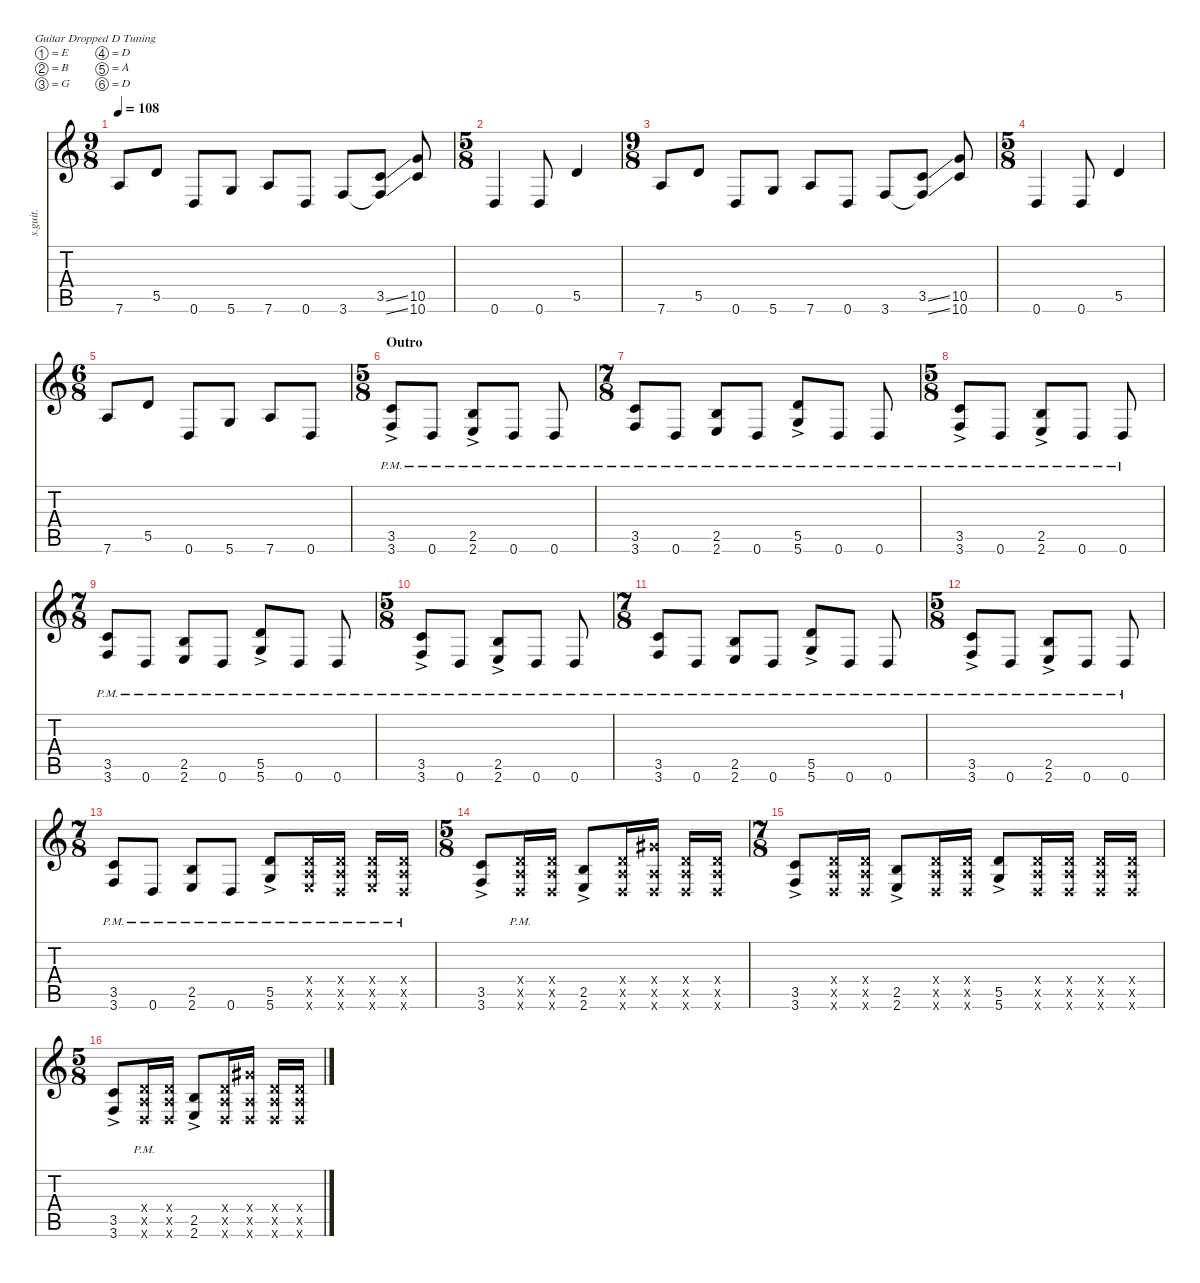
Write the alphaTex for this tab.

\defaultSystemsLayout 4
\hideDynamics
\bracketExtendMode nobrackets
\track ("Adam Jones (Guitar II)" "s.guit.") {instrument distortionguitar}
\staff {score tabs}
\tuning (E4 B3 G3 D3 A2 D2)
\ts (9 8)
\beaming (8 2 2 2 2)
\tempo 108
\clef g2
\ks c
7.6.8{lyrics (0 "") lyrics (1 "") lyrics (2 "") lyrics (3 "") lyrics (4 "") dy f} 5.5.8{lyrics (0 "") lyrics (1 "") lyrics (2 "") lyrics (3 "") lyrics (4 "")} 0.6.8{lyrics (0 "") lyrics (1 "") lyrics (2 "") lyrics (3 "") lyrics (4 "")} 5.6.8{lyrics (0 "") lyrics (1 "") lyrics (2 "") lyrics (3 "") lyrics (4 "")} 7.6.8{lyrics (0 "") lyrics (1 "") lyrics (2 "") lyrics (3 "") lyrics (4 "")} 0.6.8{lyrics (0 "") lyrics (1 "") lyrics (2 "") lyrics (3 "") lyrics (4 "")} 3.6.8{lyrics (0 "") lyrics (1 "") lyrics (2 "") lyrics (3 "") lyrics (4 "")} (3.5{ss} 3.6{ss t}).8{lyrics (0 "") lyrics (1 "") lyrics (2 "") lyrics (3 "") lyrics (4 "")} (10.5 10.6).8{lyrics (0 "") lyrics (1 "") lyrics (2 "") lyrics (3 "") lyrics (4 "")} |
\ts (5 8)
\beaming (8 2 2 2 2)
0.6.4{lyrics (0 "") lyrics (1 "") lyrics (2 "") lyrics (3 "") lyrics (4 "")} 0.6.8{lyrics (0 "") lyrics (1 "") lyrics (2 "") lyrics (3 "") lyrics (4 "")} 5.5.4{lyrics (0 "") lyrics (1 "") lyrics (2 "") lyrics (3 "") lyrics (4 "")} |
\ts (9 8)
\beaming (8 2 2 2 2)
7.6.8{lyrics (0 "") lyrics (1 "") lyrics (2 "") lyrics (3 "") lyrics (4 "")} 5.5.8{lyrics (0 "") lyrics (1 "") lyrics (2 "") lyrics (3 "") lyrics (4 "")} 0.6.8{lyrics (0 "") lyrics (1 "") lyrics (2 "") lyrics (3 "") lyrics (4 "")} 5.6.8{lyrics (0 "") lyrics (1 "") lyrics (2 "") lyrics (3 "") lyrics (4 "")} 7.6.8{lyrics (0 "") lyrics (1 "") lyrics (2 "") lyrics (3 "") lyrics (4 "")} 0.6.8{lyrics (0 "") lyrics (1 "") lyrics (2 "") lyrics (3 "") lyrics (4 "")} 3.6.8{lyrics (0 "") lyrics (1 "") lyrics (2 "") lyrics (3 "") lyrics (4 "")} (3.5{ss} 3.6{ss t}).8{lyrics (0 "") lyrics (1 "") lyrics (2 "") lyrics (3 "") lyrics (4 "")} (10.5 10.6).8{lyrics (0 "") lyrics (1 "") lyrics (2 "") lyrics (3 "") lyrics (4 "")} |
\ts (5 8)
\beaming (8 2 2 2 2)
0.6.4{lyrics (0 "") lyrics (1 "") lyrics (2 "") lyrics (3 "") lyrics (4 "")} 0.6.8{lyrics (0 "") lyrics (1 "") lyrics (2 "") lyrics (3 "") lyrics (4 "")} 5.5.4{lyrics (0 "") lyrics (1 "") lyrics (2 "") lyrics (3 "") lyrics (4 "")} |
\ts (6 8)
\beaming (8 2 2 2 2)
7.6.8{lyrics (0 "") lyrics (1 "") lyrics (2 "") lyrics (3 "") lyrics (4 "")} 5.5.8{lyrics (0 "") lyrics (1 "") lyrics (2 "") lyrics (3 "") lyrics (4 "")} 0.6.8{lyrics (0 "") lyrics (1 "") lyrics (2 "") lyrics (3 "") lyrics (4 "")} 5.6.8{lyrics (0 "") lyrics (1 "") lyrics (2 "") lyrics (3 "") lyrics (4 "")} 7.6.8{lyrics (0 "") lyrics (1 "") lyrics (2 "") lyrics (3 "") lyrics (4 "")} 0.6.8{lyrics (0 "") lyrics (1 "") lyrics (2 "") lyrics (3 "") lyrics (4 "")} |
\ts (5 8)
\beaming (8 2 2 2 2)
\section ("" "Outro")
(3.5{ac pm} 3.6{ac pm}).8{lyrics (0 "") lyrics (1 "") lyrics (2 "") lyrics (3 "") lyrics (4 "") dy p} 0.6{pm}.8{lyrics (0 "") lyrics (1 "") lyrics (2 "") lyrics (3 "") lyrics (4 "") dy f} (2.5{ac pm} 2.6{ac pm}).8{lyrics (0 "") lyrics (1 "") lyrics (2 "") lyrics (3 "") lyrics (4 "") dy p} 0.6{pm}.8{lyrics (0 "") lyrics (1 "") lyrics (2 "") lyrics (3 "") lyrics (4 "") dy f} 0.6{pm}.8{lyrics (0 "") lyrics (1 "") lyrics (2 "") lyrics (3 "") lyrics (4 "")} |
\ts (7 8)
\beaming (8 2 2 2 2)
(3.5{pm} 3.6{pm}).8{lyrics (0 "") lyrics (1 "") lyrics (2 "") lyrics (3 "") lyrics (4 "")} 0.6{pm}.8{lyrics (0 "") lyrics (1 "") lyrics (2 "") lyrics (3 "") lyrics (4 "")} (2.5{pm} 2.6{pm}).8{lyrics (0 "") lyrics (1 "") lyrics (2 "") lyrics (3 "") lyrics (4 "")} 0.6{pm}.8{lyrics (0 "") lyrics (1 "") lyrics (2 "") lyrics (3 "") lyrics (4 "")} (5.5{ac pm} 5.6{ac pm}).8{lyrics (0 "") lyrics (1 "") lyrics (2 "") lyrics (3 "") lyrics (4 "") dy p} 0.6{pm}.8{lyrics (0 "") lyrics (1 "") lyrics (2 "") lyrics (3 "") lyrics (4 "") dy f} 0.6{pm}.8{lyrics (0 "") lyrics (1 "") lyrics (2 "") lyrics (3 "") lyrics (4 "")} |
\ts (5 8)
\beaming (8 2 2 2 2)
(3.5{ac pm} 3.6{ac pm}).8{lyrics (0 "") lyrics (1 "") lyrics (2 "") lyrics (3 "") lyrics (4 "") dy p} 0.6{pm}.8{lyrics (0 "") lyrics (1 "") lyrics (2 "") lyrics (3 "") lyrics (4 "") dy f} (2.5{ac pm} 2.6{ac pm}).8{lyrics (0 "") lyrics (1 "") lyrics (2 "") lyrics (3 "") lyrics (4 "") dy p} 0.6{pm}.8{lyrics (0 "") lyrics (1 "") lyrics (2 "") lyrics (3 "") lyrics (4 "") dy f} 0.6{pm}.8{lyrics (0 "") lyrics (1 "") lyrics (2 "") lyrics (3 "") lyrics (4 "")} |
\ts (7 8)
\beaming (8 2 2 2 2)
(3.5{pm} 3.6{pm}).8{lyrics (0 "") lyrics (1 "") lyrics (2 "") lyrics (3 "") lyrics (4 "")} 0.6{pm}.8{lyrics (0 "") lyrics (1 "") lyrics (2 "") lyrics (3 "") lyrics (4 "")} (2.5{pm} 2.6{pm}).8{lyrics (0 "") lyrics (1 "") lyrics (2 "") lyrics (3 "") lyrics (4 "")} 0.6{pm}.8{lyrics (0 "") lyrics (1 "") lyrics (2 "") lyrics (3 "") lyrics (4 "")} (5.5{ac pm} 5.6{ac pm}).8{lyrics (0 "") lyrics (1 "") lyrics (2 "") lyrics (3 "") lyrics (4 "") dy p} 0.6{pm}.8{lyrics (0 "") lyrics (1 "") lyrics (2 "") lyrics (3 "") lyrics (4 "") dy f} 0.6{pm}.8{lyrics (0 "") lyrics (1 "") lyrics (2 "") lyrics (3 "") lyrics (4 "")} |
\ts (5 8)
\beaming (8 2 2 2 2)
(3.5{ac pm} 3.6{ac pm}).8{lyrics (0 "") lyrics (1 "") lyrics (2 "") lyrics (3 "") lyrics (4 "") dy p} 0.6{pm}.8{lyrics (0 "") lyrics (1 "") lyrics (2 "") lyrics (3 "") lyrics (4 "") dy f} (2.5{ac pm} 2.6{ac pm}).8{lyrics (0 "") lyrics (1 "") lyrics (2 "") lyrics (3 "") lyrics (4 "") dy p} 0.6{pm}.8{lyrics (0 "") lyrics (1 "") lyrics (2 "") lyrics (3 "") lyrics (4 "") dy f} 0.6{pm}.8{lyrics (0 "") lyrics (1 "") lyrics (2 "") lyrics (3 "") lyrics (4 "")} |
\ts (7 8)
\beaming (8 2 2 2 2)
(3.5{pm} 3.6{pm}).8{lyrics (0 "") lyrics (1 "") lyrics (2 "") lyrics (3 "") lyrics (4 "")} 0.6{pm}.8{lyrics (0 "") lyrics (1 "") lyrics (2 "") lyrics (3 "") lyrics (4 "")} (2.5{pm} 2.6{pm}).8{lyrics (0 "") lyrics (1 "") lyrics (2 "") lyrics (3 "") lyrics (4 "")} 0.6{pm}.8{lyrics (0 "") lyrics (1 "") lyrics (2 "") lyrics (3 "") lyrics (4 "")} (5.5{ac pm} 5.6{ac pm}).8{lyrics (0 "") lyrics (1 "") lyrics (2 "") lyrics (3 "") lyrics (4 "") dy p} 0.6{pm}.8{lyrics (0 "") lyrics (1 "") lyrics (2 "") lyrics (3 "") lyrics (4 "") dy f} 0.6{pm}.8{lyrics (0 "") lyrics (1 "") lyrics (2 "") lyrics (3 "") lyrics (4 "")} |
\ts (5 8)
\beaming (8 2 2 2 2)
(3.5{ac pm} 3.6{ac pm}).8{lyrics (0 "") lyrics (1 "") lyrics (2 "") lyrics (3 "") lyrics (4 "") dy p} 0.6{pm}.8{lyrics (0 "") lyrics (1 "") lyrics (2 "") lyrics (3 "") lyrics (4 "") dy f} (2.5{ac pm} 2.6{ac pm}).8{lyrics (0 "") lyrics (1 "") lyrics (2 "") lyrics (3 "") lyrics (4 "") dy p} 0.6{pm}.8{lyrics (0 "") lyrics (1 "") lyrics (2 "") lyrics (3 "") lyrics (4 "") dy f} 0.6{pm}.8{lyrics (0 "") lyrics (1 "") lyrics (2 "") lyrics (3 "") lyrics (4 "")} |
\ts (7 8)
\beaming (8 2 2 2 2)
(3.5{pm} 3.6{pm}).8{lyrics (0 "") lyrics (1 "") lyrics (2 "") lyrics (3 "") lyrics (4 "")} 0.6{pm}.8{lyrics (0 "") lyrics (1 "") lyrics (2 "") lyrics (3 "") lyrics (4 "")} (2.5{pm} 2.6{pm}).8{lyrics (0 "") lyrics (1 "") lyrics (2 "") lyrics (3 "") lyrics (4 "")} 0.6{pm}.8{lyrics (0 "") lyrics (1 "") lyrics (2 "") lyrics (3 "") lyrics (4 "")} (5.5{ac pm} 5.6{ac pm}).8{lyrics (0 "") lyrics (1 "") lyrics (2 "") lyrics (3 "") lyrics (4 "") dy p} (0.4{pm x} 0.5{pm x} 2.6{pm x}).16{lyrics (0 "") lyrics (1 "") lyrics (2 "") lyrics (3 "") lyrics (4 "") dy f} (0.4{pm x} 0.5{pm x} 0.6{pm x}).16{lyrics (0 "") lyrics (1 "") lyrics (2 "") lyrics (3 "") lyrics (4 "")} (0.4{pm x} 0.5{pm x} 2.6{pm x}).16{lyrics (0 "") lyrics (1 "") lyrics (2 "") lyrics (3 "") lyrics (4 "")} (0.4{pm x} 0.5{pm x} 0.6{pm x}).16{lyrics (0 "") lyrics (1 "") lyrics (2 "") lyrics (3 "") lyrics (4 "")} |
\ts (5 8)
\beaming (8 2 2 2 2)
(3.5{ac} 3.6{ac}).8{lyrics (0 "") lyrics (1 "") lyrics (2 "") lyrics (3 "") lyrics (4 "") dy p} (0.4{pm x} 0.5{pm x} 0.6{pm x}).16{lyrics (0 "") lyrics (1 "") lyrics (2 "") lyrics (3 "") lyrics (4 "") dy f} (0.4{x} 0.5{x} 0.6{x}).16{lyrics (0 "") lyrics (1 "") lyrics (2 "") lyrics (3 "") lyrics (4 "")} (2.5{ac} 2.6{ac}).8{lyrics (0 "") lyrics (1 "") lyrics (2 "") lyrics (3 "") lyrics (4 "") dy p} (0.4{x} 0.5{x} 0.6{x}).16{lyrics (0 "") lyrics (1 "") lyrics (2 "") lyrics (3 "") lyrics (4 "") dy f} (6.4{x acc #} 0.5{x} 0.6{x}).16{lyrics (0 "") lyrics (1 "") lyrics (2 "") lyrics (3 "") lyrics (4 "")} (0.4{x} 0.5{x} 0.6{x}).16{lyrics (0 "") lyrics (1 "") lyrics (2 "") lyrics (3 "") lyrics (4 "")} (0.4{x} 0.5{x} 0.6{x}).16{lyrics (0 "") lyrics (1 "") lyrics (2 "") lyrics (3 "") lyrics (4 "")} |
\ts (7 8)
\beaming (8 2 2 2 2)
(3.5{ac} 3.6{ac}).8{lyrics (0 "") lyrics (1 "") lyrics (2 "") lyrics (3 "") lyrics (4 "") dy p} (0.4{x} 0.5{x} 0.6{x}).16{lyrics (0 "") lyrics (1 "") lyrics (2 "") lyrics (3 "") lyrics (4 "") dy f} (0.4{x} 0.5{x} 0.6{x}).16{lyrics (0 "") lyrics (1 "") lyrics (2 "") lyrics (3 "") lyrics (4 "")} (2.5{ac} 2.6{ac}).8{lyrics (0 "") lyrics (1 "") lyrics (2 "") lyrics (3 "") lyrics (4 "") dy p} (0.4{x} 0.5{x} 0.6{x}).16{lyrics (0 "") lyrics (1 "") lyrics (2 "") lyrics (3 "") lyrics (4 "") dy f} (0.4{x} 0.5{x} 0.6{x}).16{lyrics (0 "") lyrics (1 "") lyrics (2 "") lyrics (3 "") lyrics (4 "")} (5.5{ac} 5.6{ac}).8{lyrics (0 "") lyrics (1 "") lyrics (2 "") lyrics (3 "") lyrics (4 "") dy p} (0.4{x} 0.5{x} 0.6{x}).16{lyrics (0 "") lyrics (1 "") lyrics (2 "") lyrics (3 "") lyrics (4 "") dy f} (0.4{x} 0.5{x} 0.6{x}).16{lyrics (0 "") lyrics (1 "") lyrics (2 "") lyrics (3 "") lyrics (4 "")} (0.4{x} 0.5{x} 0.6{x}).16{lyrics (0 "") lyrics (1 "") lyrics (2 "") lyrics (3 "") lyrics (4 "")} (0.4{x} 0.5{x} 0.6{x}).16{lyrics (0 "") lyrics (1 "") lyrics (2 "") lyrics (3 "") lyrics (4 "")} |
\ts (5 8)
\beaming (8 2 2 2 2)
(3.5{ac} 3.6{ac}).8{lyrics (0 "") lyrics (1 "") lyrics (2 "") lyrics (3 "") lyrics (4 "") dy p} (0.4{pm x} 0.5{pm x} 0.6{pm x}).16{lyrics (0 "") lyrics (1 "") lyrics (2 "") lyrics (3 "") lyrics (4 "") dy f} (0.4{x} 0.5{x} 0.6{x}).16{lyrics (0 "") lyrics (1 "") lyrics (2 "") lyrics (3 "") lyrics (4 "")} (2.5{ac} 2.6{ac}).8{lyrics (0 "") lyrics (1 "") lyrics (2 "") lyrics (3 "") lyrics (4 "") dy p} (0.4{x} 0.5{x} 0.6{x}).16{lyrics (0 "") lyrics (1 "") lyrics (2 "") lyrics (3 "") lyrics (4 "") dy f} (6.4{x acc #} 0.5{x} 0.6{x}).16{lyrics (0 "") lyrics (1 "") lyrics (2 "") lyrics (3 "") lyrics (4 "")} (0.4{x} 0.5{x} 0.6{x}).16{lyrics (0 "") lyrics (1 "") lyrics (2 "") lyrics (3 "") lyrics (4 "")} (0.4{x} 0.5{x} 0.6{x}).16{lyrics (0 "") lyrics (1 "") lyrics (2 "") lyrics (3 "") lyrics (4 "")}
